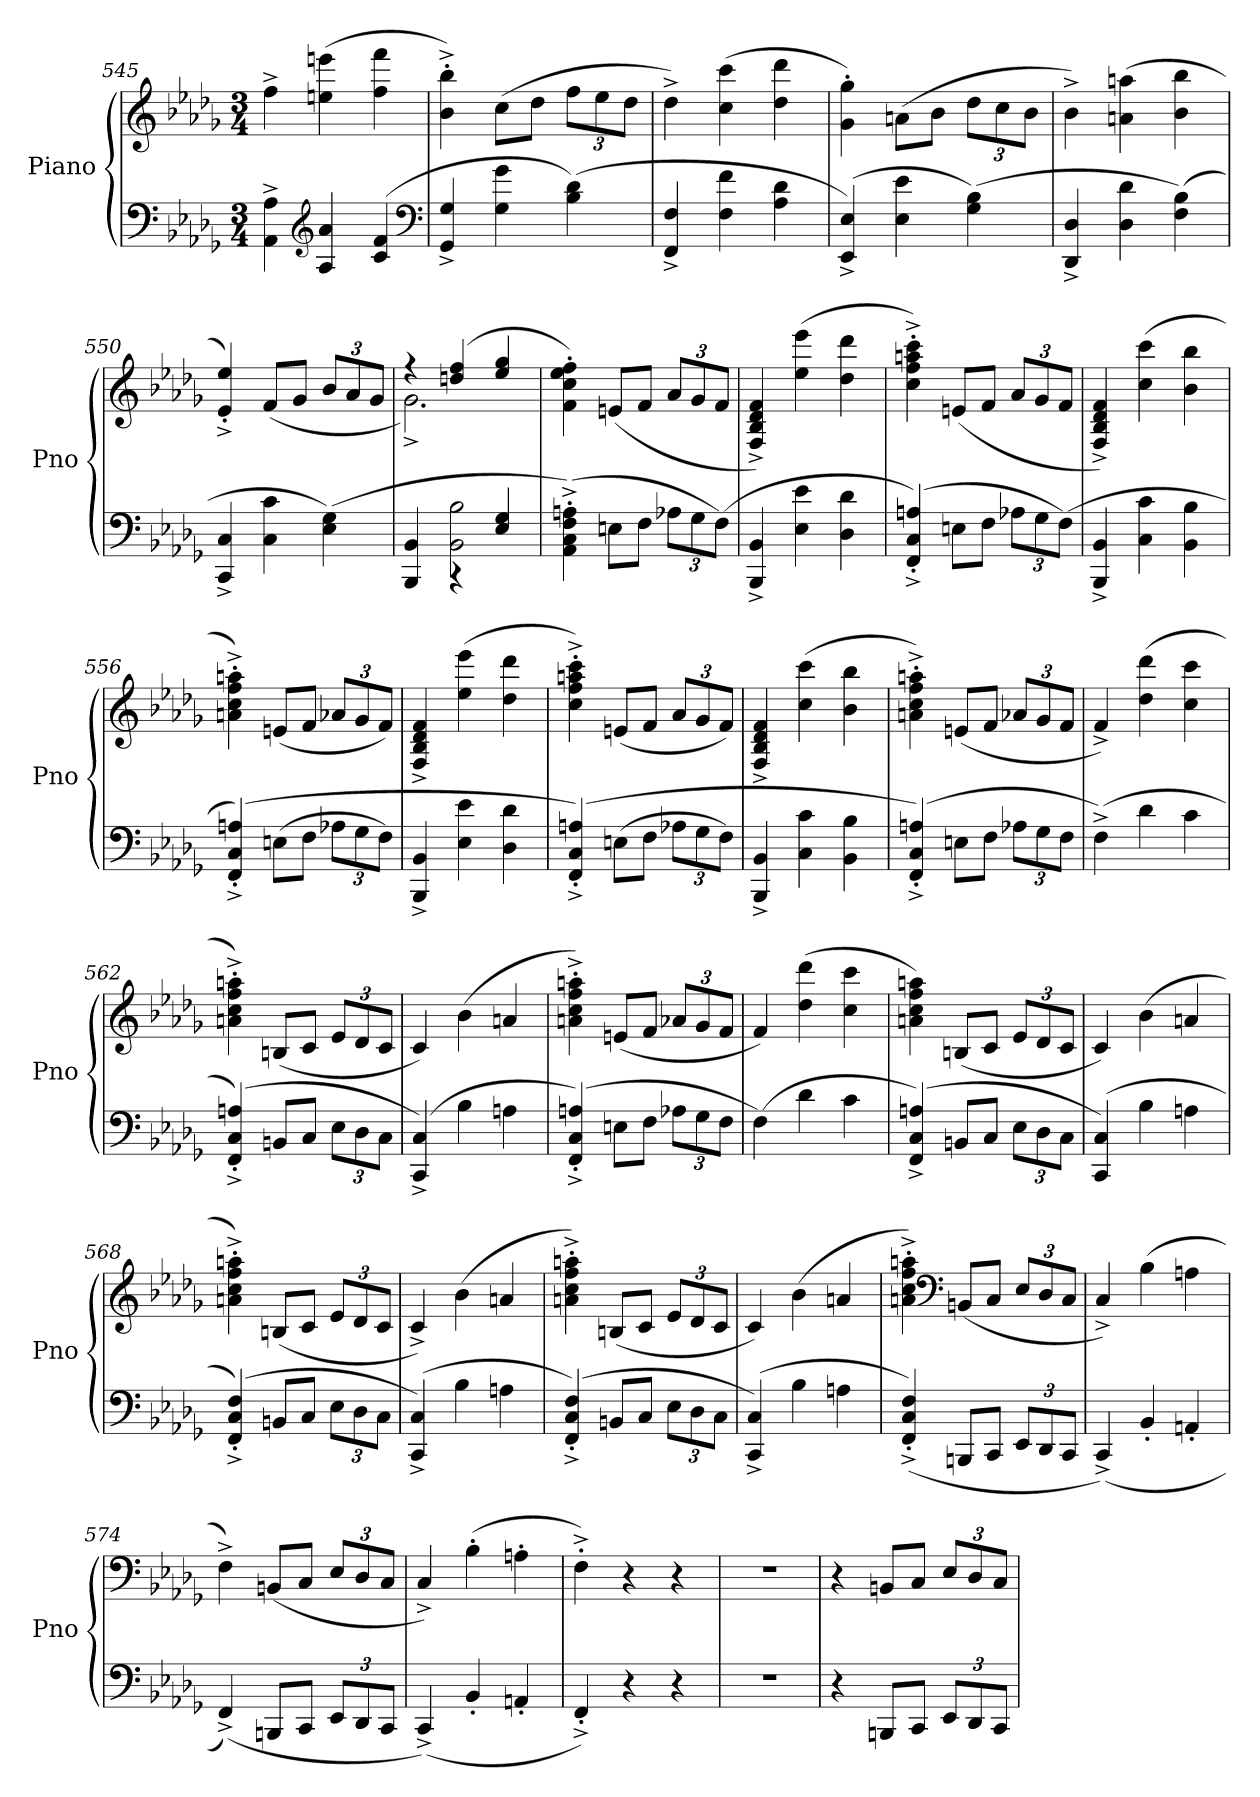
**kern	**kern
*part1	*part1
*staff2	*staff1
*I"Piano	*
*I'Pno	*
*clefF4	*clefG2
*k[b-e-a-d-g-]	*k[b-e-a-d-g-]
*M3/4	*M3/4
=545	=545
4AA-^\ 4A-^\	4ff^\
*clefG2	*
4A-/ 4a-/	(4een\ 4eeen\
(4c/ 4f/	4ff\ 4fff\
*clefF4	*
=546	=546
4GG-^/ 4G-^/	4b-'^\ 4bb-'^\)
4G-\ 4g-\	(8cc\L
.	8dd-\J
(4B-\ 4d-\)	12ff\L
.	12ee-\
.	12dd-\J
=547	=547
4FF^/ 4F^/	4dd-^\)
4F\ 4f\	(4cc\ 4ccc\
4A-\ 4d-\	4dd-\ 4ddd-\
=548	=548
(4EE-^/ 4E-^/)	4g-'\ 4gg-'\)
4E-\ 4e-\	(8an\L
.	8b-\J
(4G-\ 4B-\)	12dd-\L
.	12cc\
.	12b-\J
=549	=549
4DD-^/ 4D-^/	4b-^\)
4D-\ 4d-\	(4an\ 4aan\
(4F\ 4B-\)	4b-\ 4bb-\
=550	=550
4CC^/ 4C^/	4e-'^/ 4ee-'^/)
4C\ 4c\	(8f/L
.	8g-/J
(4E-\ 4G-\)	12b-/L
.	12a-/
.	12g-/J
=551	=551
*^	*^
4BBB-/ 4BB-/	4ryy	4r	2.g-^\)
2BB-\ 2B-\	4r	(4ddn/ 4ff/	.
.	4E-/ 4G-/	4ee-/ 4gg-/	.
*v	*v	*	*
*	*v	*v
=552	=552
(4AA-'^\ 4C'^\ 4F'^\ 4An'^\)	4f'\ 4cc'\ 4ee-'\ 4ff'\)
8En\L	(8en/L
8F\J	8f/J
12A-X\L	12a-/L
12G-\	12g-/
(12F\J)	12f/J
=553	=553
4BBB-^/ 4BB-^/	4F^/ 4B-^/ 4d-^/ 4f^/)
4E-\ 4e-\	(4ee-\ 4eee-\
4D-\ 4d-\	4dd-\ 4ddd-\
=554	=554
(4FF'^/ 4C'^/ 4An'^/)	4cc'^\ 4ff'^\ 4aan'^\ 4ccc'^\)
8En\L	(8en/L
8F\J	8f/J
12A-X\L	12a-/L
12G-\	12g-/
(12F\J)	12f/J
=555	=555
4BBB-^/ 4BB-^/	4F^/ 4B-^/ 4d-^/ 4f^/)
4C\ 4c\	(4cc\ 4ccc\
4BB-\ 4B-\	4b-\ 4bb-\
=556	=556
(4FF'^/ 4C'^/ 4An'^/)	4an'^\ 4cc'^\ 4ff'^\ 4aan'^\)
(8En\L	(8en/L
8F\J	8f/J
12A-X\L	12a-X/L
12G-\	12g-/
12F\J)	12f/J)
=557	=557
4BBB-^/ 4BB-^/	4F^/ 4B-^/ 4d-^/ 4f^/
4E-\ 4e-\	(4ee-\ 4eee-\
4D-\ 4d-\	4dd-\ 4ddd-\
=558	=558
(4FF'^/ 4C'^/ 4An'^/)	4cc'^\ 4ff'^\ 4aan'^\ 4ccc'^\)
(8En\L	(8en/L
8F\J	8f/J
12A-X\L	12a-/L
12G-\	12g-/
12F\J)	12f/J)
=559	=559
4BBB-^/ 4BB-^/	4F^/ 4B-^/ 4d-^/ 4f^/
4C\ 4c\	(4cc\ 4ccc\
4BB-\ 4B-\	4b-\ 4bb-\
=560	=560
(4FF'^/ 4C'^/ 4An'^/)	4an'^\ 4cc'^\ 4ff'^\ 4aan'^\)
8En\L	(8en/L
8F\J	8f/J
12A-X\L	12a-X/L
12G-\	12g-/
12F\J	12f/J
=561	=561
(4F^\)	4f^/)
4d-\	(4dd-\ 4ddd-\
4c\	4cc\ 4ccc\
=562	=562
(4FF'^/ 4C'^/ 4An'^/)	4an'^\ 4cc'^\ 4ff'^\ 4aan'^\)
8BBn/L	(8Bn/L
8C/J	8c/J
12E-\L	12e-/L
12D-\	12d-/
12C\J	12c/J
=563	=563
(4CC^/ 4C^/)	4c/)
4B-\	(4b-\
4An\	4an/
=564	=564
(4FF'^/ 4C'^/ 4An'^/)	4an'^\ 4cc'^\ 4ff'^\ 4aan'^\)
8En\L	(8en/L
8F\J	8f/J
12A-X\L	12a-X/L
12G-\	12g-/
12F\J	12f/J
=565	=565
(4F\)	4f/)
4d-\	(4dd-\ 4ddd-\
4c\	4cc\ 4ccc\
=566	=566
(4FF^/ 4C^/ 4An^/)	4an\ 4cc\ 4ff\ 4aan\)
8BBn/L	(8Bn/L
8C/J	8c/J
12E-\L	12e-/L
12D-\	12d-/
12C\J	12c/J
=567	=567
(4CC/ 4C/)	4c/)
4B-\	(4b-\
4An\	4an/
=568	=568
(4FF'^/ 4C'^/ 4F'^/)	4an'^\ 4cc'^\ 4ff'^\ 4aan'^\)
8BBn/L	(8Bn/L
8C/J	8c/J
12E-\L	12e-/L
12D-\	12d-/
12C\J	12c/J
=569	=569
(4CC^/ 4C^/)	4c^/)
4B-\	(4b-\
4An\	4an/
=570	=570
(4FF'^/ 4C'^/ 4F'^/)	4an'^\ 4cc'^\ 4ff'^\ 4aan'^\)
8BBn/L	(8Bn/L
8C/J	8c/J
12E-\L	12e-/L
12D-\	12d-/
12C\J	12c/J
=571	=571
(4CC^/ 4C^/)	4c/)
4B-\	(4b-\
4An\	4an/
=572	=572
(4FF'^/ 4C'^/ 4F'^/)	4an'^\ 4cc'^\ 4ff'^\ 4aan'^\)
*	*clefF4
8BBBn/L	(8BBn/L
8CC/J	8C/J
12EE-/L	12E-/L
12DD-/	12D-/
12CC/J	12C/J
=573	=573
(4CC^/)	4C^/)
4BB-'/	(4B-\
4AAn'/	4An\
=574	=574
(4FF^/)	4F^\)
8BBBn/L	(8BBn/L
8CC/J	8C/J
12EE-/L	12E-/L
12DD-/	12D-/
12CC/J	12C/J
=575	=575
(4CC^/)	4C^/)
4BB-'/	(4B-'\
4AAn'/	4An'\
=576	=576
4FF'^/)	4F'^\)
4r	4r
4r	4r
=577	=577
2.r	2.r
=578	=578
4r	4r
8BBBn/L	8BBn/L
8CC/J	8C/J
12EE-/L	12E-/L
12DD-/	12D-/
12CC/J	12C/J
=	=
*-	*-
